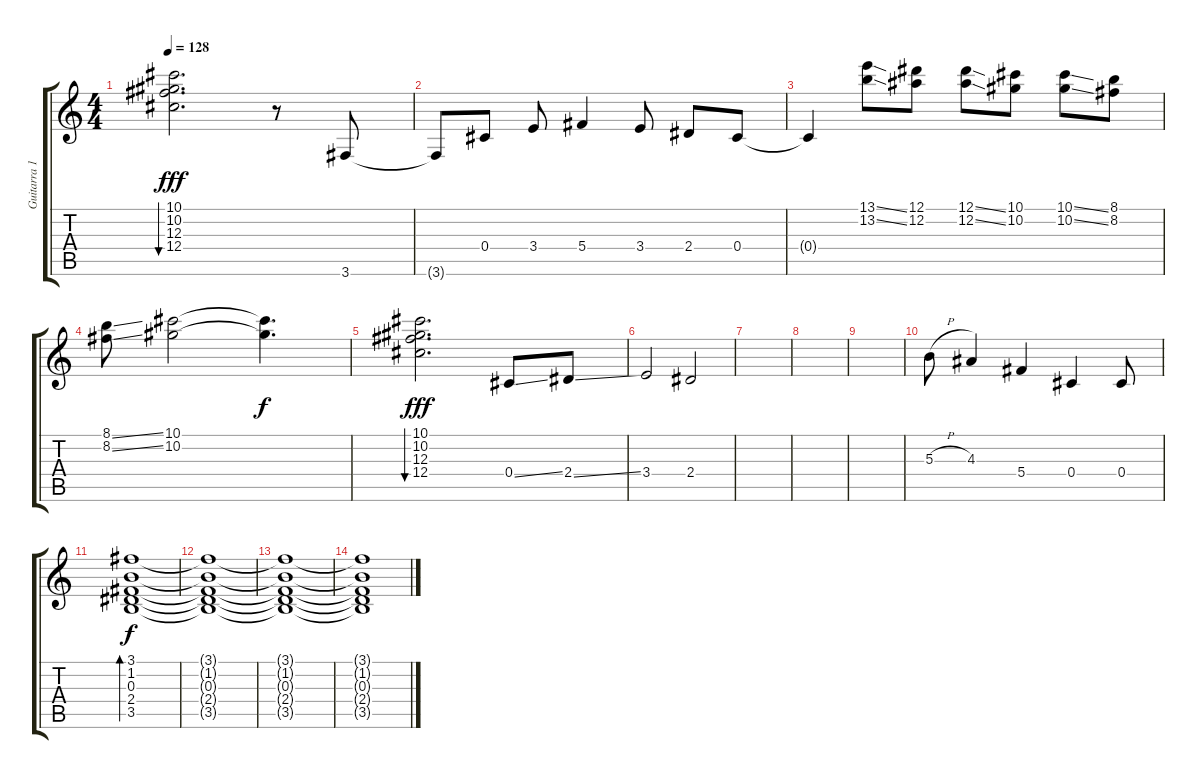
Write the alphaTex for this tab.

\track ("Guitarra 1" "Guitarra 1") {instrument acousticguitarsteel}
\staff {score tabs}
\tuning (Eb4 Bb3 Gb3 Db3 Ab2 Eb2) {hide}
\ts (4 4)
\tempo 128
\clef g2
\ks c
(10.1 10.2 12.3 12.4).2{d bu 240 dy fff volume 16 balance 8 instrument electricguitarclean} r.8 3.6.8 |
3.6{t}.8 0.4.8 3.4.8 5.4.4 3.4.8 2.4.8 0.4.8 |
0.4{t}.4 (13.1{ss} 13.2{ss}).8 (12.1 12.2).8 (12.1{ss} 12.2{ss}).8 (10.1 10.2).8 (10.1{ss} 10.2{ss}).8 (8.1 8.2).8 |
(8.1{ss} 8.2{ss}).8 (10.1 10.2).2 (10.1{t} 10.2{t}).4{d dy f} |
(10.1 10.2 12.3 12.4).2{d bu 240 dy fff} 0.4{ss}.8 2.4{ss}.8 |
3.4.2 2.4.2 |
|
|
|
5.3{h}.8{balance 14} 4.3.4 5.4.4 0.4.4 0.4.8 |
(3.1 1.2 0.3 2.4 3.5).1{bd 240 dy f} |
(3.1{t} 1.2{t} 0.3{t} 2.4{t} 3.5{t}).1 |
(3.1{t} 1.2{t} 0.3{t} 2.4{t} 3.5{t}).1 |
(3.1{t} 1.2{t} 0.3{t} 2.4{t} 3.5{t}).1
